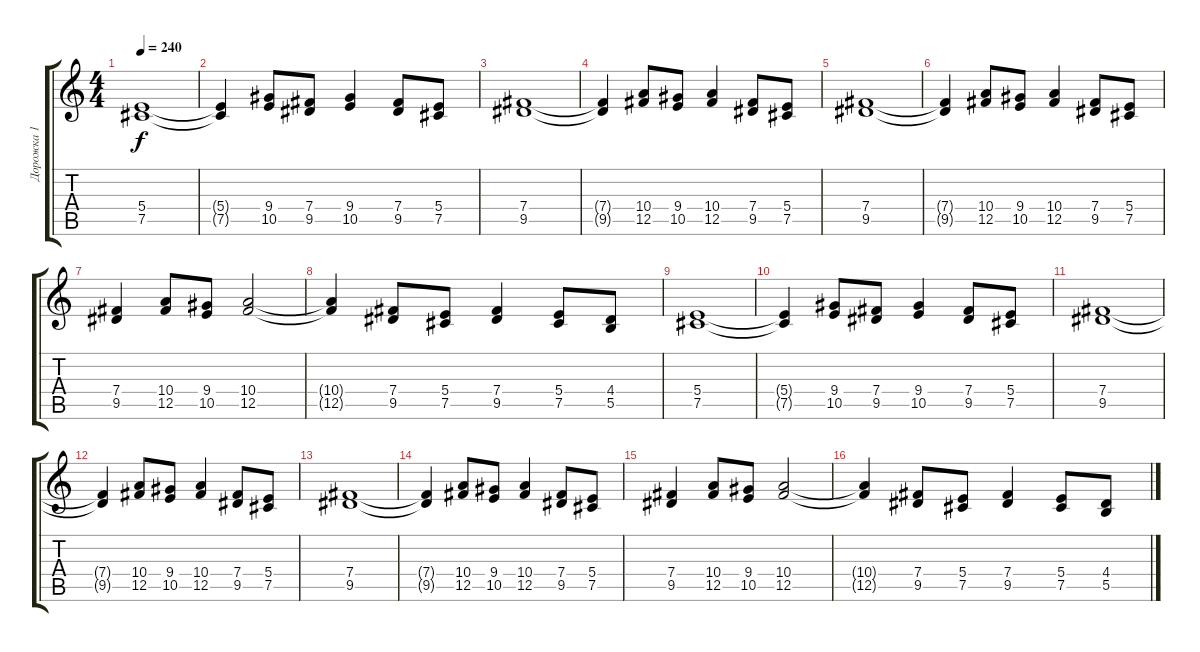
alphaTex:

\track ("Дорожка 1" "Дорожка 1") {instrument distortionguitar}
\staff {score tabs}
\tuning (Db4 Ab3 E3 B2 Gb2 Db2) {hide}
\ts (4 4)
\tempo 240
\clef g2
\ks c
(5.4 7.5).1{dy f instrument distortionguitar} |
(5.4{t} 7.5{t}).4 (9.4 10.5).8 (7.4 9.5).8 (9.4 10.5).4 (7.4 9.5).8 (5.4 7.5).8 |
(7.4 9.5).1 |
(7.4{t} 9.5{t}).4 (10.4 12.5).8 (9.4 10.5).8 (10.4 12.5).4 (7.4 9.5).8 (5.4 7.5).8 |
(7.4 9.5).1 |
(7.4{t} 9.5{t}).4 (10.4 12.5).8 (9.4 10.5).8 (10.4 12.5).4 (7.4 9.5).8 (5.4 7.5).8 |
(7.4 9.5).4 (10.4 12.5).8 (9.4 10.5).8 (10.4 12.5).2 |
(10.4{t} 12.5{t}).4 (7.4 9.5).8 (5.4 7.5).8 (7.4 9.5).4 (5.4 7.5).8 (4.4 5.5).8 |
(5.4 7.5).1 |
(5.4{t} 7.5{t}).4 (9.4 10.5).8 (7.4 9.5).8 (9.4 10.5).4 (7.4 9.5).8 (5.4 7.5).8 |
(7.4 9.5).1 |
(7.4{t} 9.5{t}).4 (10.4 12.5).8 (9.4 10.5).8 (10.4 12.5).4 (7.4 9.5).8 (5.4 7.5).8 |
(7.4 9.5).1 |
(7.4{t} 9.5{t}).4 (10.4 12.5).8 (9.4 10.5).8 (10.4 12.5).4 (7.4 9.5).8 (5.4 7.5).8 |
(7.4 9.5).4 (10.4 12.5).8 (9.4 10.5).8 (10.4 12.5).2 |
(10.4{t} 12.5{t}).4 (7.4 9.5).8 (5.4 7.5).8 (7.4 9.5).4 (5.4 7.5).8 (4.4 5.5).8
